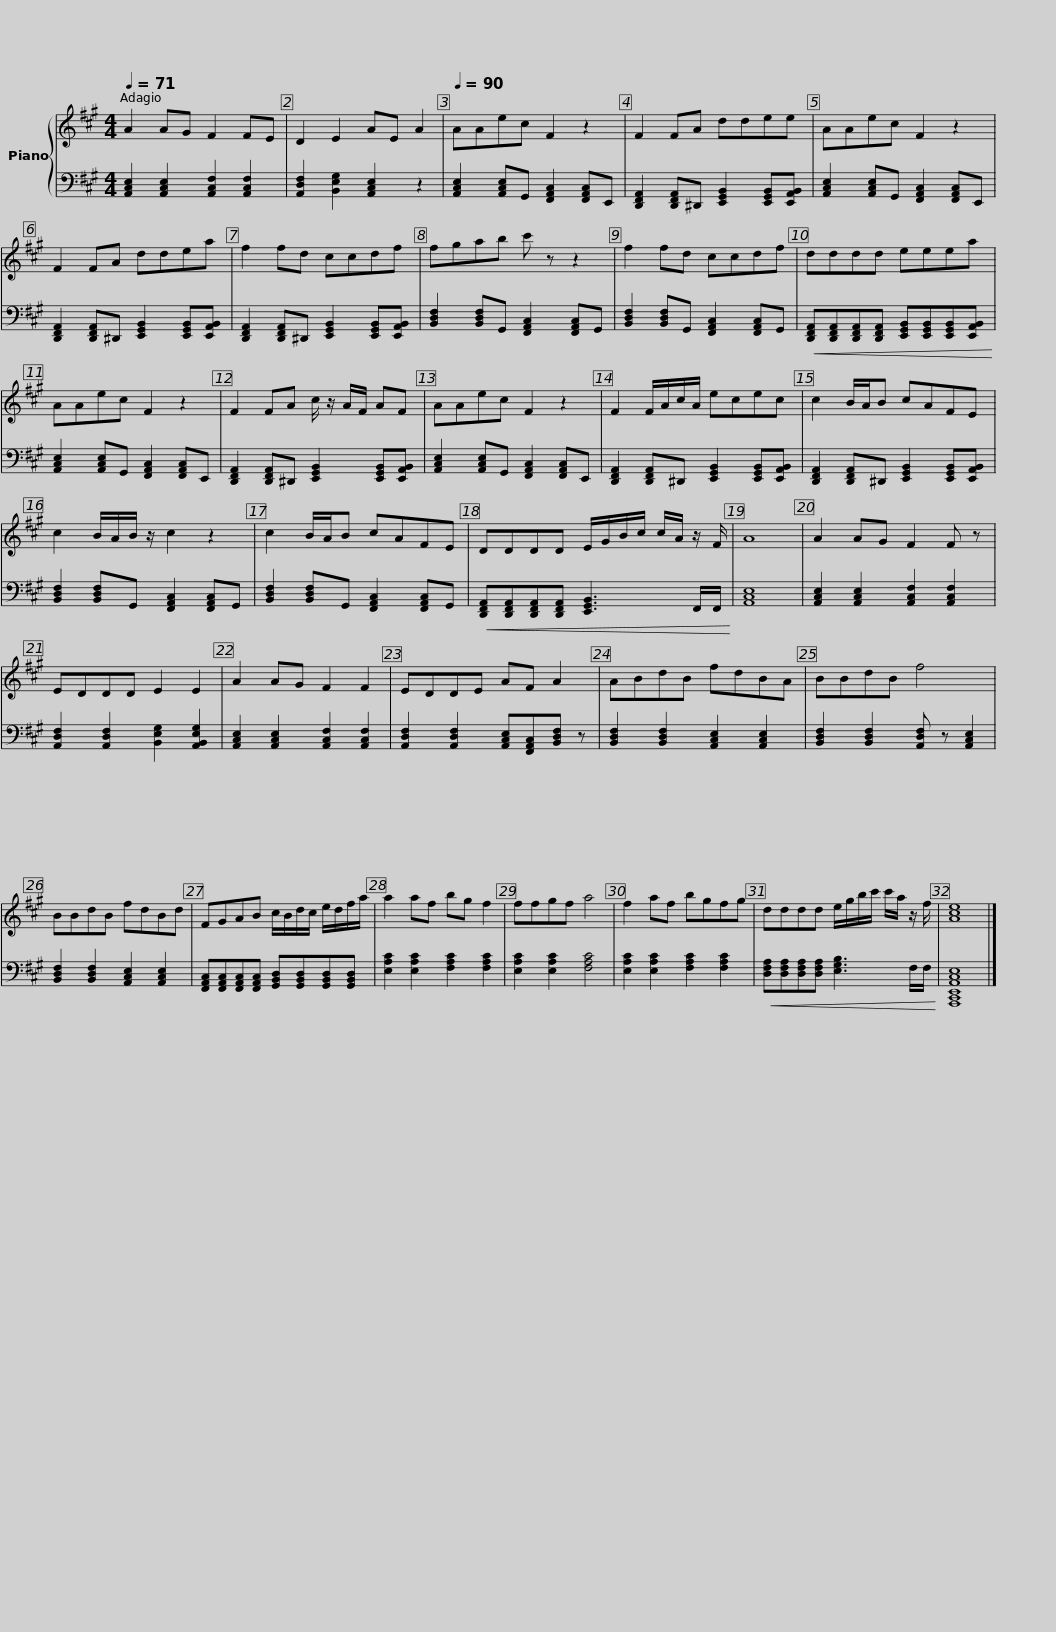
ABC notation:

X:1
%%score { 1 | 2 }
L:1/8
Q:1/4=71
M:4/4
I:linebreak $
K:A
V:1 treble
V:2 bass
V:1
 A2 AG F2 FE | D2 E2 AE A2 |[Q:1/4=90] AAec F2 z2 | F2 FA ddee | AAec F2 z2 |$ %5
 F2 FA ddea | f2 fd ccdf | fgab c' z z2 | f2 fd ccdf |$ dddd eeea | %10
 AAec F2 z2 | F2 FA c/ z/ A/F/ AF | AAec F2 z2 |$ F2 F/A/c/A/ ecec | c2 B/A/B cAFE | %15
 c2 B/A/B/ z/ c2 z2 | c2 B/A/B cAFE |$ DDDD E/G/B/c/ c/A/ z/ F/ | A8 | A2 AG F2 F z | %20
 EDDD E2 E2 | A2 AG F2 F2 | EDDE AF A2 |$ ABdB fdBA | BBdB f4 | %25
 BBdB fdBd | FGAB c/B/d/c/ e/d/f/a/ | a2 af bg f2 |$ ffgf a4 | f2 af bgfg | %30
 dddd e/g/b/c'/ c'/a/ z/ f/ | [Ace]8 |] %32
V:2
 [A,,C,E,]2 [A,,C,E,]2 [A,,C,F,]2 [A,,C,F,]2 | [A,,D,F,]2 [B,,E,G,]2 [A,,C,E,]2 z2 | [A,,C,E,]2 [A,,C,E,]G,, [F,,A,,C,]2 [F,,A,,C,]E,, | [D,,F,,A,,]2 [D,,F,,A,,]^D,, [E,,G,,B,,]2 [E,,G,,B,,][E,,A,,B,,] | [A,,C,E,]2 [A,,C,E,]G,, [F,,A,,C,]2 [F,,A,,C,]E,, |$ %5
 [D,,F,,A,,]2 [D,,F,,A,,]^D,, [E,,G,,B,,]2 [E,,G,,B,,][E,,A,,B,,] | [D,,F,,A,,]2 [D,,F,,A,,]^D,, [E,,G,,B,,]2 [E,,G,,B,,][E,,A,,B,,] | [B,,D,F,]2 [B,,D,F,]G,, [F,,A,,C,]2 [F,,A,,C,]G,, | [B,,D,F,]2 [B,,D,F,]G,, [F,,A,,C,]2 [F,,A,,C,]G,, |$!<(! [D,,F,,A,,][D,,F,,A,,][D,,F,,A,,][D,,F,,A,,] [E,,G,,B,,][E,,G,,B,,][E,,G,,B,,][E,,A,,B,,]!<)! | %10
 [A,,C,E,]2 [A,,C,E,]G,, [F,,A,,C,]2 [F,,A,,C,]E,, | [D,,F,,A,,]2 [D,,F,,A,,]^D,, [E,,G,,B,,]2 [E,,G,,B,,][E,,A,,B,,] | [A,,C,E,]2 [A,,C,E,]G,, [F,,A,,C,]2 [F,,A,,C,]E,, |$ [D,,F,,A,,]2 [D,,F,,A,,]^D,, [E,,G,,B,,]2 [E,,G,,B,,][E,,A,,B,,] | [D,,F,,A,,]2 [D,,F,,A,,]^D,, [E,,G,,B,,]2 [E,,G,,B,,][E,,A,,B,,] | %15
 [B,,D,F,]2 [B,,D,F,]G,, [F,,A,,C,]2 [F,,A,,C,]G,, | [B,,D,F,]2 [B,,D,F,]G,, [F,,A,,C,]2 [F,,A,,C,]G,, |$!<(! [D,,F,,A,,][D,,F,,A,,][D,,F,,A,,][D,,F,,A,,] [E,,G,,B,,]3 F,,/F,,/!<)! | [A,,C,E,]8 | [A,,C,E,]2 [A,,C,E,]2 [A,,C,F,]2 [A,,C,F,]2 | %20
 [A,,D,F,]2 [A,,D,F,]2 [B,,E,G,]2 [A,,B,,E,G,]2 | [A,,C,E,]2 [A,,C,E,]2 [A,,C,F,]2 [A,,C,F,]2 | [A,,D,F,]2 [A,,D,F,]2 [A,,C,E,][F,,A,,C,][B,,D,F,] z |$ [B,,D,F,]2 [B,,D,F,]2 [A,,C,E,]2 [A,,C,E,]2 | [B,,D,F,]2 [B,,D,F,]2 [A,,D,F,] z [A,,C,E,]2 | %25
 [B,,D,F,]2 [B,,D,F,]2 [A,,C,E,]2 [A,,C,E,]2 | [F,,A,,C,][F,,A,,C,][F,,A,,C,][F,,A,,C,] [G,,B,,D,][G,,B,,D,][G,,B,,D,][G,,B,,D,] | [E,A,C]2 [E,A,C]2 [F,A,C]2 [F,A,C]2 |$ [E,A,C]2 [E,A,C]2 [F,A,C]4 | [E,A,C]2 [E,A,C]2 [F,A,C]2 [F,A,C]2 | %30
!<(! [D,F,A,][D,F,A,][D,F,A,][D,F,A,] [E,G,B,]3 F,/F,/!<)! | [A,,,C,,E,,A,,C,E,]8 |] %32
